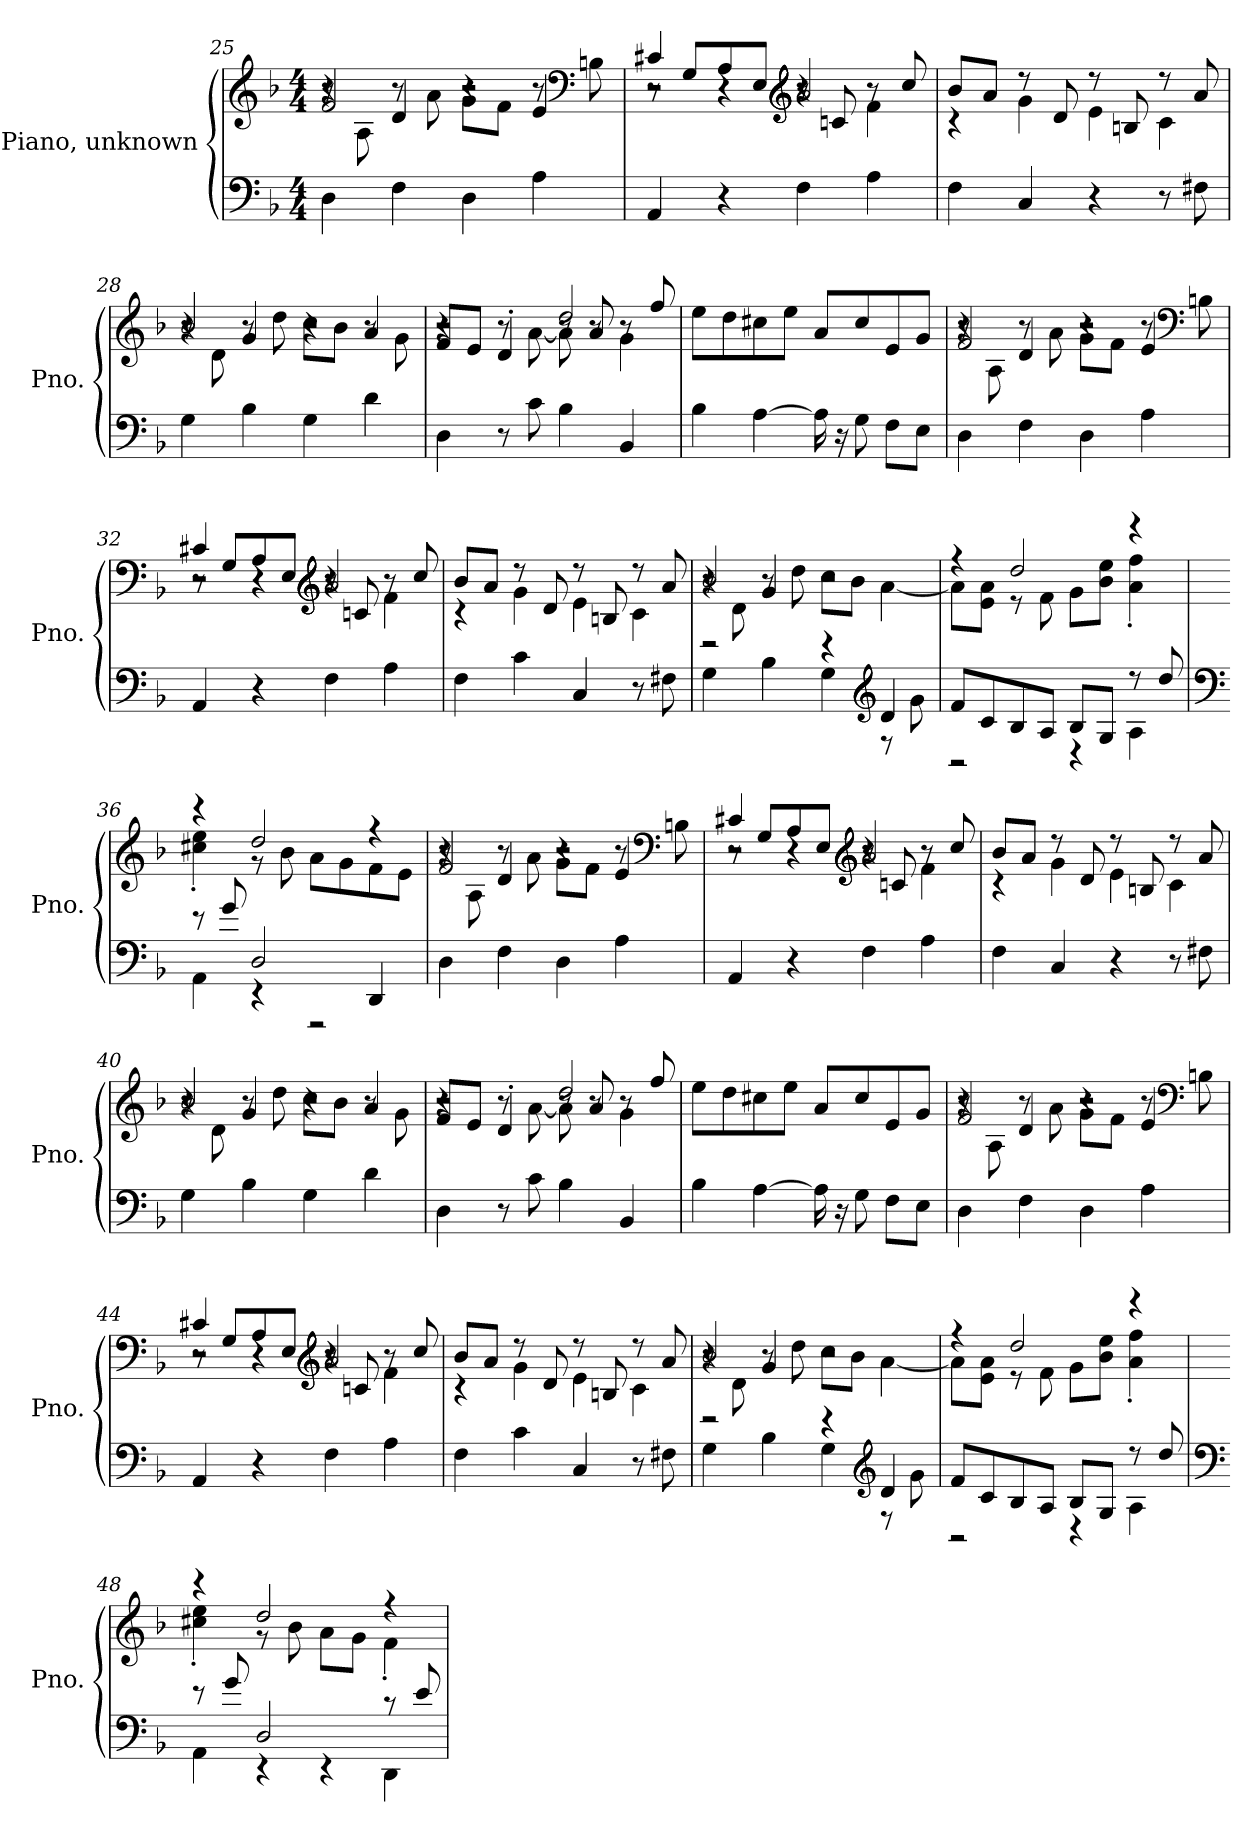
**kern	**kern
*part1	*part1
*staff2	*staff1
*I"Piano, unknown	*
*I'Pno.	*
!!LO:LB:g=z
*clefF4	*clefG2
*k[b-]	*k[b-]
*M4/4	*M4/4
=25	=25
*	*^
*	*	*^
4D\	2f/	8r	4r
.	.	8A\	.
4F\	.	8r	4d/
.	.	8a\	.
4D\	4r	8g\L	2r
.	.	8f\J	.
4A\	4e/	8r	.
*	*clefF4	*	*
.	.	8Bn\	.
=26	=26	=26	=26
4AA/	4c#X/	2r	8r
.	.	.	8G/L
4r	4r	.	8A/
.	.	.	8E/J
*	*clefG2	*	*
4F\	2a/	4r	8r
.	.	.	8cn/
4A\	.	4f\	8r
.	.	.	8cc/
*	*	*v	*v
=27	=27	=27
4F\	8b-/L	4r
.	8a/J	.
4C/	8r	4g\
.	8d/	.
4r	8r	4e\
.	8Bn/	.
8r	8r	4c\
8F#X\	8a/	.
=28	=28	=28
*	*	*^
4G\	2b-/	8r	4r
.	.	8d\	.
4B-\	.	8r	4g/
.	.	8dd\	.
4G\	4r	8cc\L	2r
.	.	8b-\J	.
4d\	4a/	8r	.
.	.	8g\	.
!!LO:PB:g=z	!!	!!
=29	=29	=29	=29
4D\	2r	4r	8f/L
.	.	.	8e/J
8r	.	8r	4d'/
8c\	.	[8a\	.
4B-\	2dd/	8a\]	8r
.	.	8r	8a/
4BB-/	.	4g\	8r
.	.	.	8ff/
*	*v	*v	*v
=30	=30
4B-\	8ee\L
.	8dd\
[4A\	8cc#X\
.	8ee\J
16A\]	8a/L
16r	.
8G\	8cc#/
8F\L	8e/
8E\J	8g/J
=31	=31
*	*^
*	*	*^
4D\	2f/	8r	4r
.	.	8A\	.
4F\	.	8r	4d/
.	.	8a\	.
4D\	4r	8g\L	2r
.	.	8f\J	.
4A\	4e/	8r	.
*	*clefF4	*	*
.	.	8Bn\	.
=32	=32	=32	=32
4AA/	4c#X/	2r	8r
.	.	.	8G/L
4r	4r	.	8A/
.	.	.	8E/J
*	*clefG2	*	*
4F\	2a/	4r	8r
.	.	.	8cn/
4A\	.	4f\	8r
.	.	.	8cc/
*	*	*v	*v
!!LO:LB:g=z
=33	=33	=33
4F\	8b-/L	4r
.	8a/J	.
4c\	8r	4g\
.	8d/	.
4C/	8r	4e\
.	8Bn/	.
8r	8r	4c\
8F#X\	8a/	.
=34	=34	=34
*^	*	*^
2r	4G\	2b-/	8r	4r
.	.	.	8d\	.
.	4B-\	.	8r	4g/
.	.	.	8dd\	.
4r	4G\	2r	8cc\L	2r
.	.	.	8b-\J	.
*clefG2	*	*	*	*
4d/	8r	.	[4a\	.
.	8g\	.	.	.
*	*	*	*v	*v
=35	=35	=35	=35
8f/L	2r	4r	8a\L]
8c/	.	.	8e\ 8a\J
8B-/	.	2dd/	8r
8A/J	.	.	8f\
8B-/L	4r	.	8g\L
8G/J	.	.	8b-\ 8ee\J
8r	4A\	4r	4a\' 4ff\'
8dd/	.	.	.
=36	=36	=36	=36
*clefF4	*	*	*
8r	4AA\	4r	4cc#X\' 4ee\'
8g/	.	.	.
2D/	4r	2dd/	8r
.	.	.	8b-\
.	2r	.	8a\L
.	.	.	8g\
4DD/	.	4r	8f\
.	.	.	8e\J
*v	*v	*	*
!!LO:LB:g=z
=37	=37	=37
*	*	*^
4D\	2f/	8r	4r
.	.	8A\	.
4F\	.	8r	4d/
.	.	8a\	.
4D\	4r	8g\L	2r
.	.	8f\J	.
4A\	4e/	8r	.
*	*clefF4	*	*
.	.	8Bn\	.
=38	=38	=38	=38
4AA/	4c#X/	2r	8r
.	.	.	8G/L
4r	4r	.	8A/
.	.	.	8E/J
*	*clefG2	*	*
4F\	2a/	4r	8r
.	.	.	8cn/
4A\	.	4f\	8r
.	.	.	8cc/
*	*	*v	*v
=39	=39	=39
4F\	8b-/L	4r
.	8a/J	.
4C/	8r	4g\
.	8d/	.
4r	8r	4e\
.	8Bn/	.
8r	8r	4c\
8F#X\	8a/	.
=40	=40	=40
*	*	*^
4G\	2b-/	8r	4r
.	.	8d\	.
4B-\	.	8r	4g/
.	.	8dd\	.
4G\	4r	8cc\L	2r
.	.	8b-\J	.
4d\	4a/	8r	.
.	.	8g\	.
!!LO:LB:g=z	!!	!!
=41	=41	=41	=41
4D\	2r	4r	8f/L
.	.	.	8e/J
8r	.	8r	4d'/
8c\	.	[8a\	.
4B-\	2dd/	8a\]	8r
.	.	8r	8a/
4BB-/	.	4g\	8r
.	.	.	8ff/
*	*v	*v	*v
=42	=42
4B-\	8ee\L
.	8dd\
[4A\	8cc#X\
.	8ee\J
16A\]	8a/L
16r	.
8G\	8cc#/
8F\L	8e/
8E\J	8g/J
=43	=43
*	*^
*	*	*^
4D\	2f/	8r	4r
.	.	8A\	.
4F\	.	8r	4d/
.	.	8a\	.
4D\	4r	8g\L	2r
.	.	8f\J	.
4A\	4e/	8r	.
*	*clefF4	*	*
.	.	8Bn\	.
=44	=44	=44	=44
4AA/	4c#X/	2r	8r
.	.	.	8G/L
4r	4r	.	8A/
.	.	.	8E/J
*	*clefG2	*	*
4F\	2a/	4r	8r
.	.	.	8cn/
4A\	.	4f\	8r
.	.	.	8cc/
*	*	*v	*v
!!LO:LB:g=z
=45	=45	=45
4F\	8b-/L	4r
.	8a/J	.
4c\	8r	4g\
.	8d/	.
4C/	8r	4e\
.	8Bn/	.
8r	8r	4c\
8F#X\	8a/	.
=46	=46	=46
*^	*	*^
2r	4G\	2b-/	8r	4r
.	.	.	8d\	.
.	4B-\	.	8r	4g/
.	.	.	8dd\	.
4r	4G\	2r	8cc\L	2r
.	.	.	8b-\J	.
*clefG2	*	*	*	*
4d/	8r	.	[4a\	.
.	8g\	.	.	.
*	*	*	*v	*v
=47	=47	=47	=47
8f/L	2r	4r	8a\L]
8c/	.	.	8e\ 8a\J
8B-/	.	2dd/	8r
8A/J	.	.	8f\
8B-/L	4r	.	8g\L
8G/J	.	.	8b-\ 8ee\J
8r	4A\	4r	4a\' 4ff\'
8dd/	.	.	.
=48	=48	=48	=48
*clefF4	*	*	*
8r	4AA\	4r	4cc#X\' 4ee\'
8g/	.	.	.
2D/	4r	2dd/	8r
.	.	.	8b-\
.	4r	.	8a\L
.	.	.	8g\J
8r	4DD\	4r	4f'\
8e/	.	.	.
*v	*v	*	*
*	*v	*v
=	=
*-	*-
